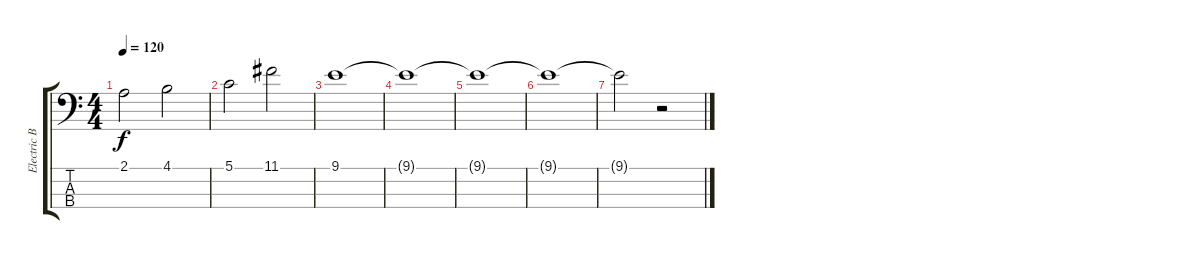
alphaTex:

\track ("Electric Bass" "Electric B") {instrument electricbassfinger}
\staff {score tabs}
\tuning (G2 D2 A1 E1) {hide}
\ts (4 4)
\tempo 120
\clef f4
\ks c
2.1.2{dy f} 4.1.2 |
5.1.2 11.1.2 |
9.1.1 |
9.1{t}.1 |
9.1{t}.1 |
9.1{t}.1 |
9.1{t}.2 r.2
